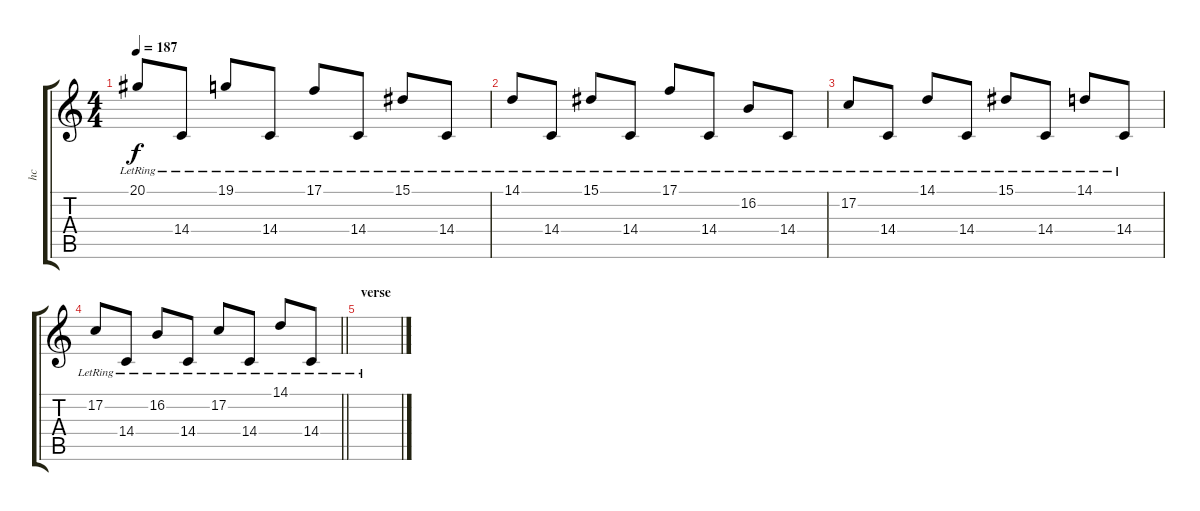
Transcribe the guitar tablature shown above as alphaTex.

\track ("hc" "hc") {instrument harpsichord}
\staff {score tabs}
\tuning (C4 G3 Eb3 Bb2 F2 C2) {hide}
\ts (4 4)
\tempo 187
\clef g2
\ks c
20.1{lr}.8{dy f} 14.4{lr}.8 19.1{lr}.8 14.4{lr}.8 17.1{lr}.8 14.4{lr}.8 15.1{lr}.8 14.4{lr}.8 |
14.1{lr}.8 14.4{lr}.8 15.1{lr}.8 14.4{lr}.8 17.1{lr}.8 14.4{lr}.8 16.2{lr}.8 14.4{lr}.8 |
17.2{lr}.8 14.4{lr}.8 14.1{lr}.8 14.4{lr}.8 15.1{lr}.8 14.4{lr}.8 14.1{lr}.8 14.4{lr}.8 |
\barLineRight lightlight
17.2{lr}.8 14.4{lr}.8 16.2{lr}.8 14.4{lr}.8 17.2{lr}.8 14.4{lr}.8 14.1{lr}.8 14.4{lr}.8 |
\section ("" "verse")
